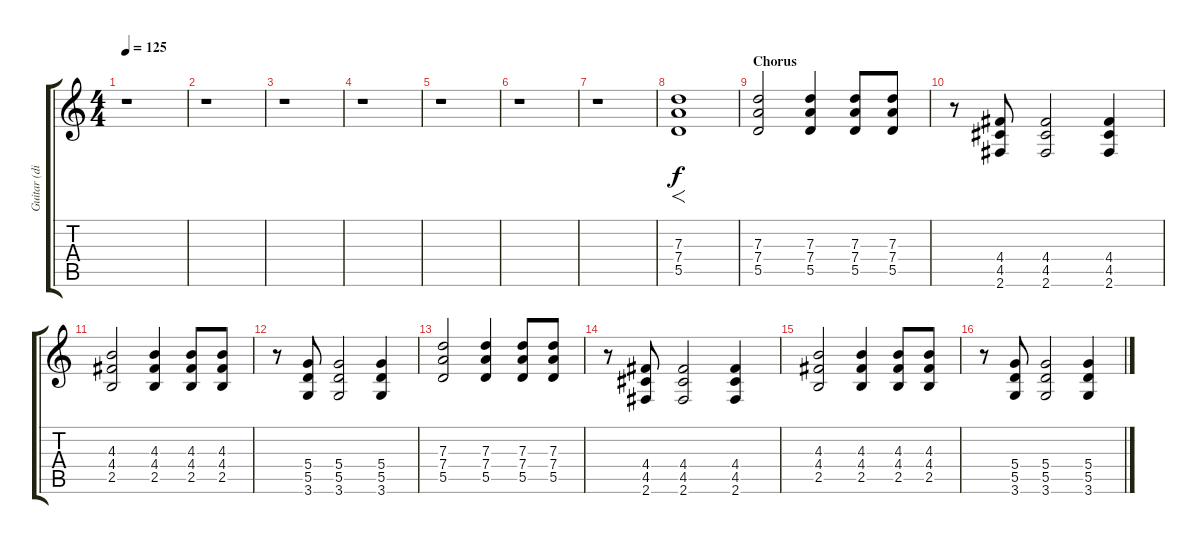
\track ("Guitar (distortion)" "Guitar (di") {instrument distortionguitar}
\staff {score tabs}
\tuning (E4 B3 G3 D3 A2 E2) {hide}
\ts (4 4)
\tempo 125
\clef g2
\ks c
r.1{dy f} |
r.1 |
r.1 |
r.1 |
r.1 |
r.1 |
r.1 |
(7.3 7.4 5.5).1{f} |
\section ("" "Chorus")
(7.3 7.4 5.5).2{volume 11} (7.3 7.4 5.5).4 (7.3 7.4 5.5).8 (7.3 7.4 5.5).8 |
r.8 (4.4 4.5 2.6).8 (4.4 4.5 2.6).2 (4.4 4.5 2.6).4 |
(4.3 4.4 2.5).2 (4.3 4.4 2.5).4 (4.3 4.4 2.5).8 (4.3 4.4 2.5).8 |
r.8 (5.4 5.5 3.6).8 (5.4 5.5 3.6).2 (5.4 5.5 3.6).4 |
(7.3 7.4 5.5).2 (7.3 7.4 5.5).4 (7.3 7.4 5.5).8 (7.3 7.4 5.5).8 |
r.8 (4.4 4.5 2.6).8 (4.4 4.5 2.6).2 (4.4 4.5 2.6).4 |
(4.3 4.4 2.5).2 (4.3 4.4 2.5).4 (4.3 4.4 2.5).8 (4.3 4.4 2.5).8 |
r.8 (5.4 5.5 3.6).8 (5.4 5.5 3.6).2 (5.4 5.5 3.6).4
